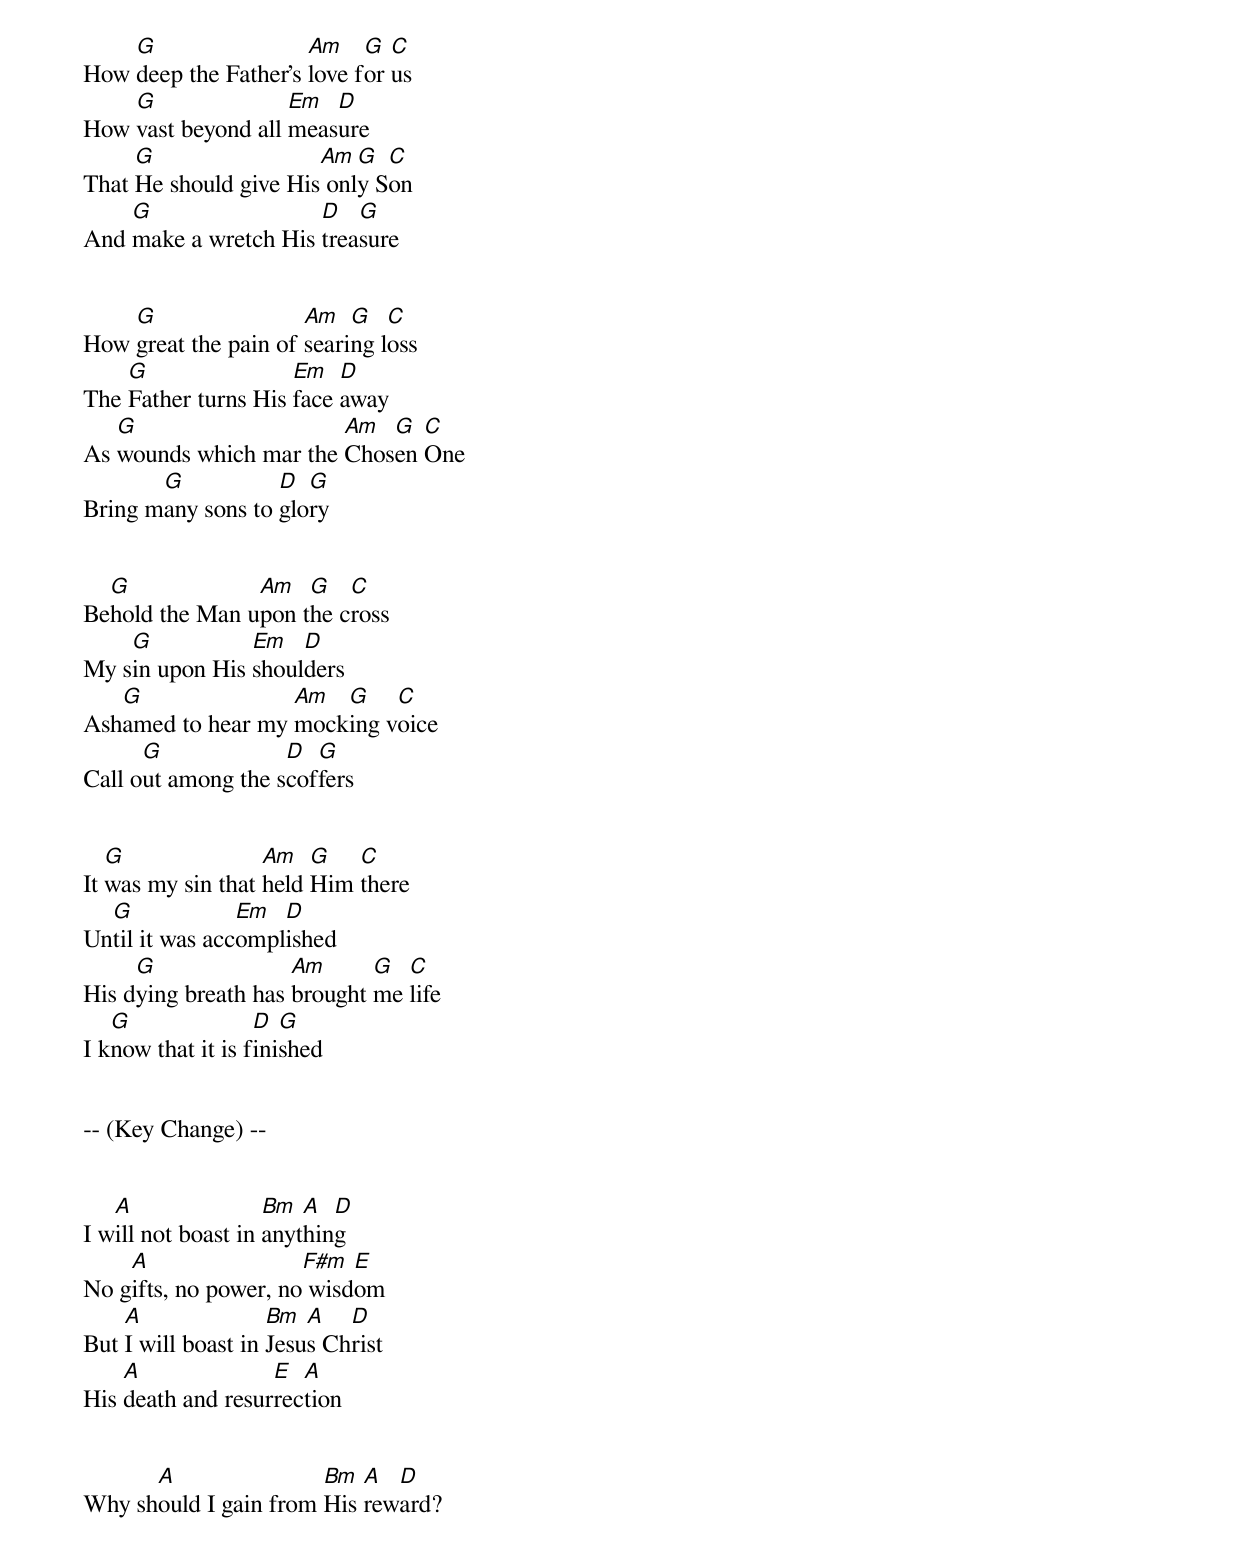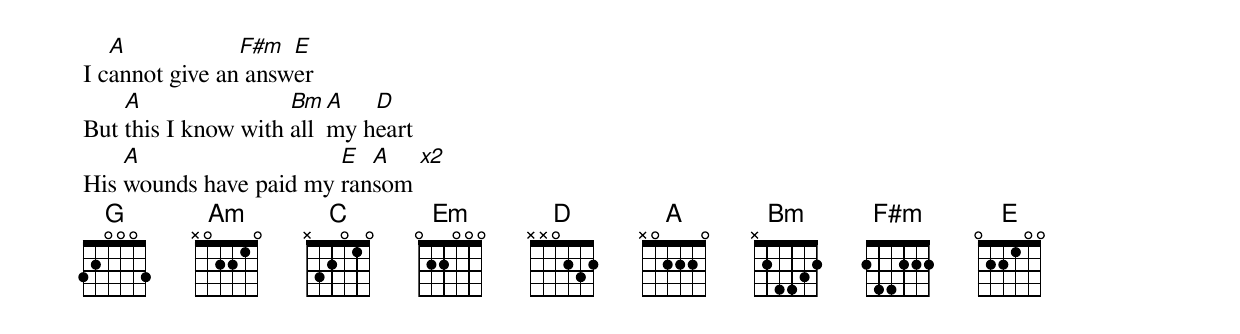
    G                 Am    G  C
How deep the Father's love for us
    G               Em  D
How vast beyond all measure
     G                 Am  G  C
That He should give His only Son
    G                 D   G
And make a wretch His treasure


    G                 Am   G   C
How great the pain of searing loss
    G                Em   D
The Father turns His face away
   G                    Am  G  C
As wounds which mar the Chosen One
       G           D  G
Bring many sons to glory


  G             Am   G   C
Behold the Man upon the cross
    G           Em   D
My sin upon His shoulders
   G               Am  G    C
Ashamed to hear my mocking voice
      G             D  G
Call out among the scoffers


   G               Am   G   C
It was my sin that held Him there
  G             Em  D
Until it was accomplished
     G               Am      G  C
His dying breath has brought me life
   G               D  G
I know that it is finished


-- (Key Change) --


   A                Bm  A  D
I will not boast in anything
    A                 F#m  E
No gifts, no power, no wisdom
    A               Bm  A   D
But I will boast in Jesus Christ
    A              E  A
His death and resurrection


      A                Bm  A  D
Why should I gain from His reward?
   A            F#m  E
I cannot give an answer
    A                Bm  A   D
But this I know with all my heart
    A                   E  A
His wounds have paid my ransom [x2]
